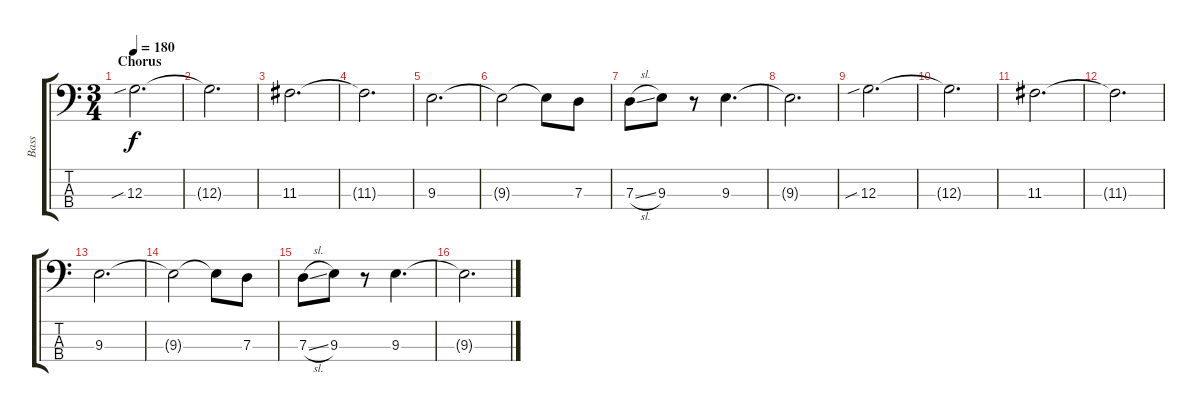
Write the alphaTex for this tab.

\track ("Bass" "Bass") {instrument electricbassfinger}
\staff {score tabs}
\tuning (F2 C2 G1 C1) {hide}
\ts (3 4)
\section ("" "Chorus")
\tempo 180
\clef f4
\ks c
12.3{sib}.2{d dy f} |
12.3{t}.2{d} |
11.3.2{d} |
11.3{t}.2{d} |
9.3.2{d} |
9.3{t}.2 9.3{t}.8 7.3.8 |
7.3{sl}.8 9.3.8 r.8 9.3.4{d} |
9.3{t}.2{d} |
12.3{sib}.2{d} |
12.3{t}.2{d} |
11.3.2{d} |
11.3{t}.2{d} |
9.3.2{d} |
9.3{t}.2 9.3{t}.8 7.3.8 |
7.3{sl}.8 9.3.8 r.8 9.3.4{d} |
9.3{t}.2{d}
